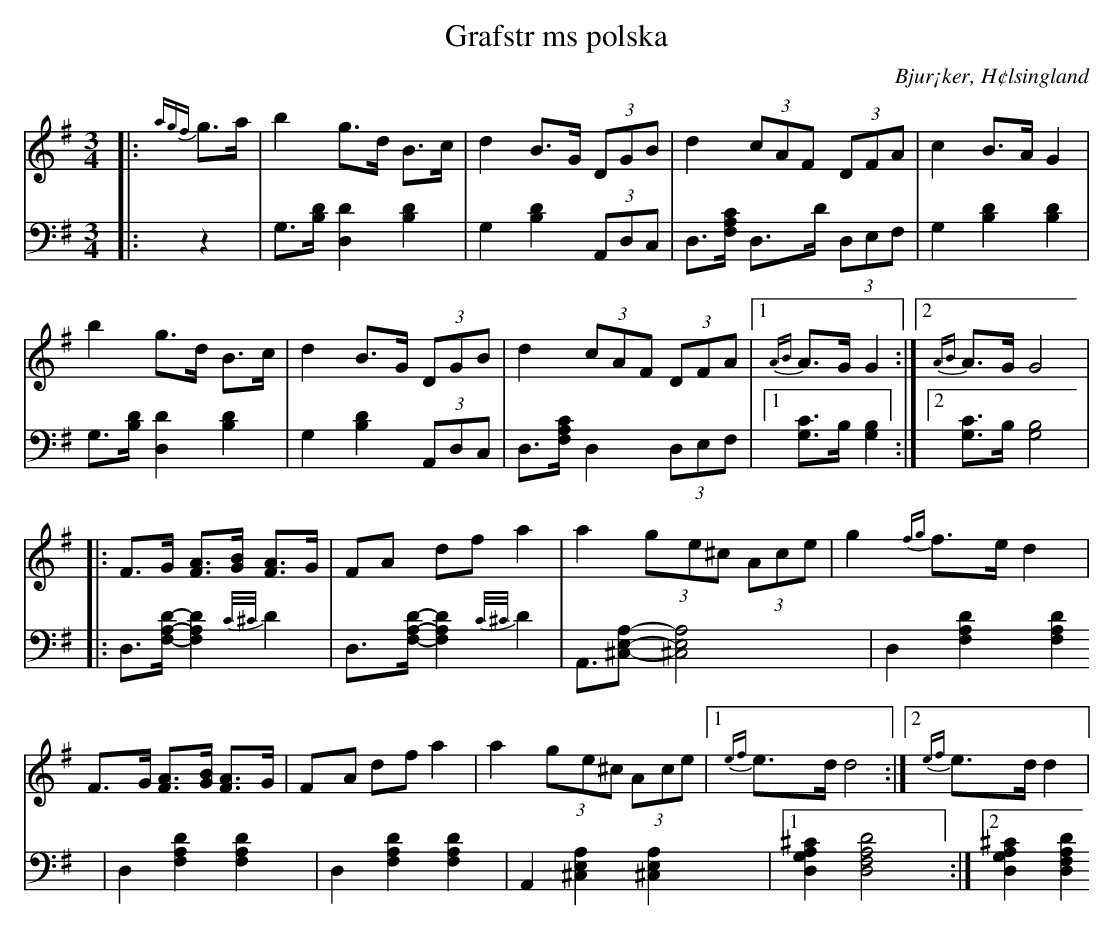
X:1
T: Grafstr ms polska
O: Bjur¡ker, H¢lsingland
M: 3/4
L: 1/8
K: G
V:1
V:2
V: 1
|:{agf}g>a|b2 g>d B>c|d2 B>G (3DGB|d2 (3cAF (3DFA|c2 B>A G2|
b2 g>d B>c|d2 B>G (3DGB|d2 (3cAF (3DFA|1 {AB}A>G G2:|2 {AB}A>G G4|
|:F>G [FA]>[GB] [FA]>G |FA df a2 |a2 (3ge^c (3Ace |g2 {fg}f>e d2 |
F>G [FA]>[GB] [FA]>G |FA df a2 |a2 (3ge^c (3Ace |1 {ef}e>d d4:|2 {ef}e>d d2|
V:2 clef=bass
|:z2 | G,>[B,D] [D,2D2] [B,2D2]| G,2 [B,2D2] (3A,,D,C,|D,>[F,A,C] D,>D (3D,E,F,| G,2 [B,2D2] [B,2D2]|
G,>[B,D] [D,2D2] [B,2D2]| G,2 [B,2D2] (3A,,D,C,|D,>[F,A,C] D,2 (3D,E,F,|1 [G,C]>B, [G,2B,2]:|2 [G,C]>B, [G,4B,4]|
|:D,>[F,A,D]-[F,2A,2D2] {C/^C/}D2|D,>[F,A,D]-[F,2A,2D2] {C/^C/}D2| A,,>[^C,2E,2A,2]-[^C,4E,4A,4]|D,2 [F,2A,2D2] [F,2A,2D2] |
D,2 [F,2A,2D2] [F,2A,2D2] | D,2 [F,2A,2D2] [F,2A,2D2] | A,,2 [^C,2E,2A,2] [^C,2E,2A,2]|1 [D,2G,2A,2^C2] [D,4F,4A,4D4]:|2 [D,2G,2A,2^C2] [D,2F,2A,2D2]|
